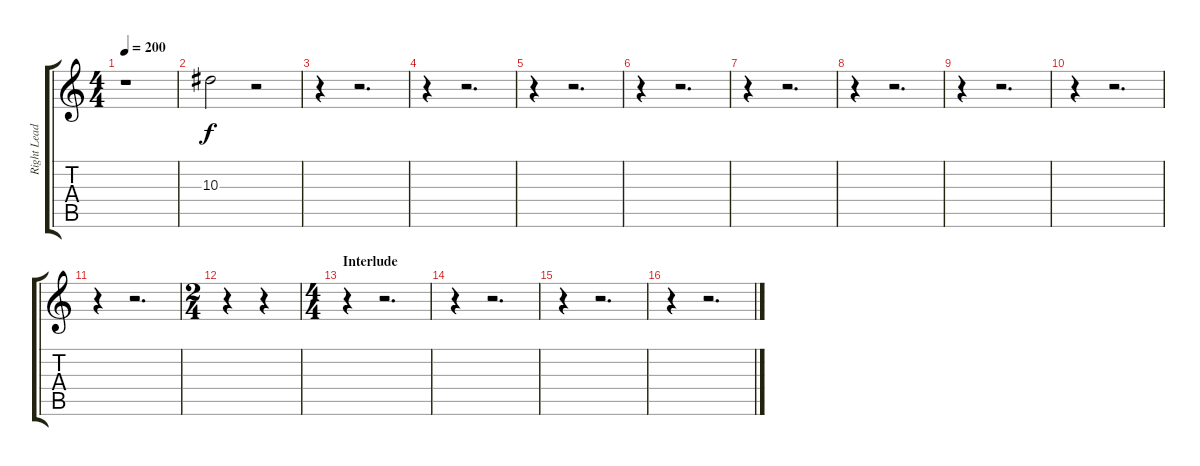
\track ("Right Lead Gtr" "Right Lead") {instrument distortionguitar}
\staff {score tabs}
\tuning (D4 A3 F3 C3 G2 D2) {hide}
\ts (4 4)
\tempo 200
\clef g2
\ks c
r.1{dy f} |
10.3.2 r.2 |
r.4 r.2{d} |
r.4 r.2{d} |
r.4 r.2{d} |
r.4 r.2{d} |
r.4 r.2{d} |
r.4 r.2{d} |
r.4 r.2{d} |
r.4 r.2{d} |
r.4 r.2{d} |
\ts (2 4)
r.4 r.4 |
\ts (4 4)
\section ("" "Interlude")
r.4 r.2{d} |
r.4 r.2{d} |
r.4 r.2{d} |
r.4 r.2{d}
